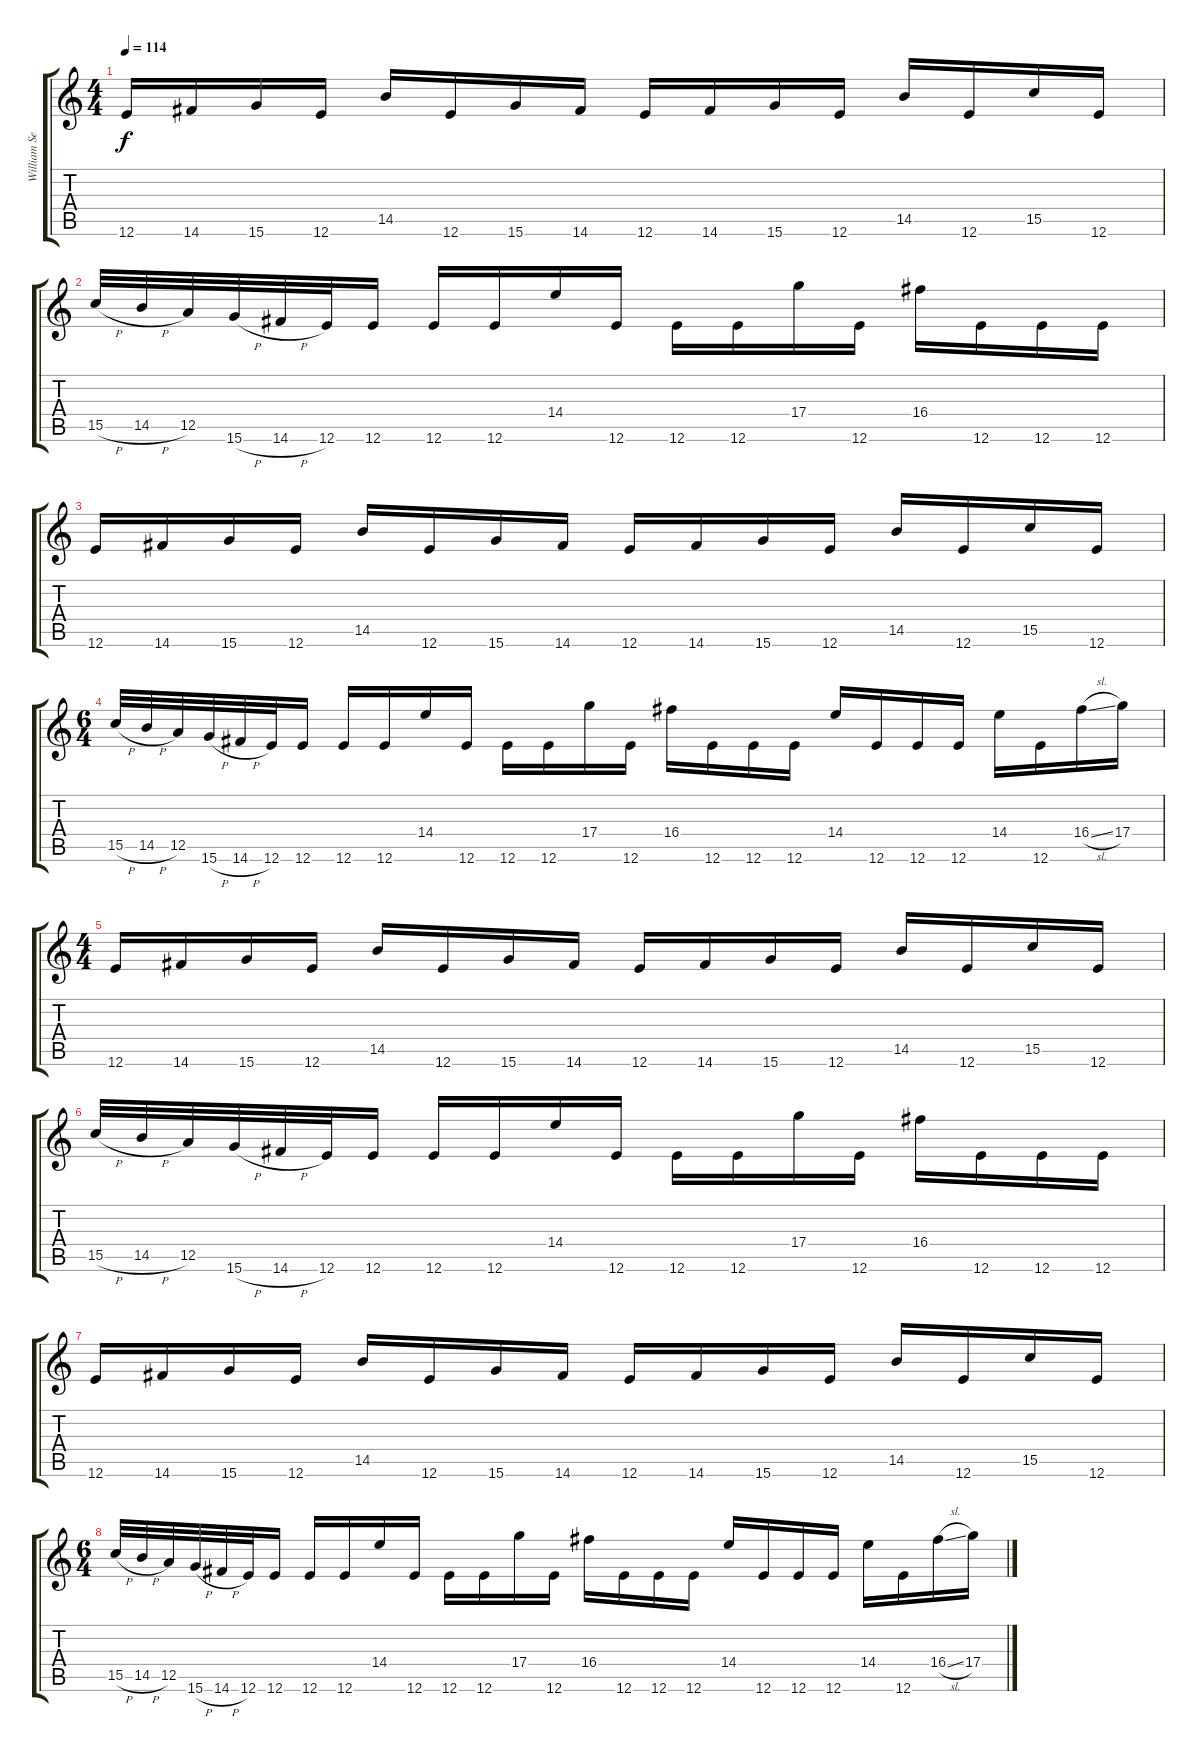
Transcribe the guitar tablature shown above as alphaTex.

\track ("William Seghers" "William Se") {instrument distortionguitar}
\staff {score tabs}
\tuning (E4 B3 G3 D3 A2 E2) {hide}
\ts (4 4)
\tempo 114
\clef g2
\ks c
12.6.16{dy f} 14.6.16 15.6.16 12.6.16 14.5.16 12.6.16 15.6.16 14.6.16 12.6.16 14.6.16 15.6.16 12.6.16 14.5.16 12.6.16 15.5.16 12.6.16 |
15.5{h}.32 14.5{h}.32 12.5.32 15.6{h}.32 14.6{h}.32 12.6.32 12.6.16 12.6.16 12.6.16 14.4.16 12.6.16 12.6.16 12.6.16 17.4.16 12.6.16 16.4.16 12.6.16 12.6.16 12.6.16 |
12.6.16 14.6.16 15.6.16 12.6.16 14.5.16 12.6.16 15.6.16 14.6.16 12.6.16 14.6.16 15.6.16 12.6.16 14.5.16 12.6.16 15.5.16 12.6.16 |
\ts (6 4)
15.5{h}.32 14.5{h}.32 12.5.32 15.6{h}.32 14.6{h}.32 12.6.32 12.6.16 12.6.16 12.6.16 14.4.16 12.6.16 12.6.16 12.6.16 17.4.16 12.6.16 16.4.16 12.6.16 12.6.16 12.6.16 14.4.16 12.6.16 12.6.16 12.6.16 14.4.16 12.6.16 16.4{sl}.16 17.4.16 |
\ts (4 4)
12.6.16 14.6.16 15.6.16 12.6.16 14.5.16 12.6.16 15.6.16 14.6.16 12.6.16 14.6.16 15.6.16 12.6.16 14.5.16 12.6.16 15.5.16 12.6.16 |
15.5{h}.32 14.5{h}.32 12.5.32 15.6{h}.32 14.6{h}.32 12.6.32 12.6.16 12.6.16 12.6.16 14.4.16 12.6.16 12.6.16 12.6.16 17.4.16 12.6.16 16.4.16 12.6.16 12.6.16 12.6.16 |
12.6.16 14.6.16 15.6.16 12.6.16 14.5.16 12.6.16 15.6.16 14.6.16 12.6.16 14.6.16 15.6.16 12.6.16 14.5.16 12.6.16 15.5.16 12.6.16 |
\ts (6 4)
15.5{h}.32 14.5{h}.32 12.5.32 15.6{h}.32 14.6{h}.32 12.6.32 12.6.16 12.6.16 12.6.16 14.4.16 12.6.16 12.6.16 12.6.16 17.4.16 12.6.16 16.4.16 12.6.16 12.6.16 12.6.16 14.4.16 12.6.16 12.6.16 12.6.16 14.4.16 12.6.16 16.4{sl}.16 17.4.16
